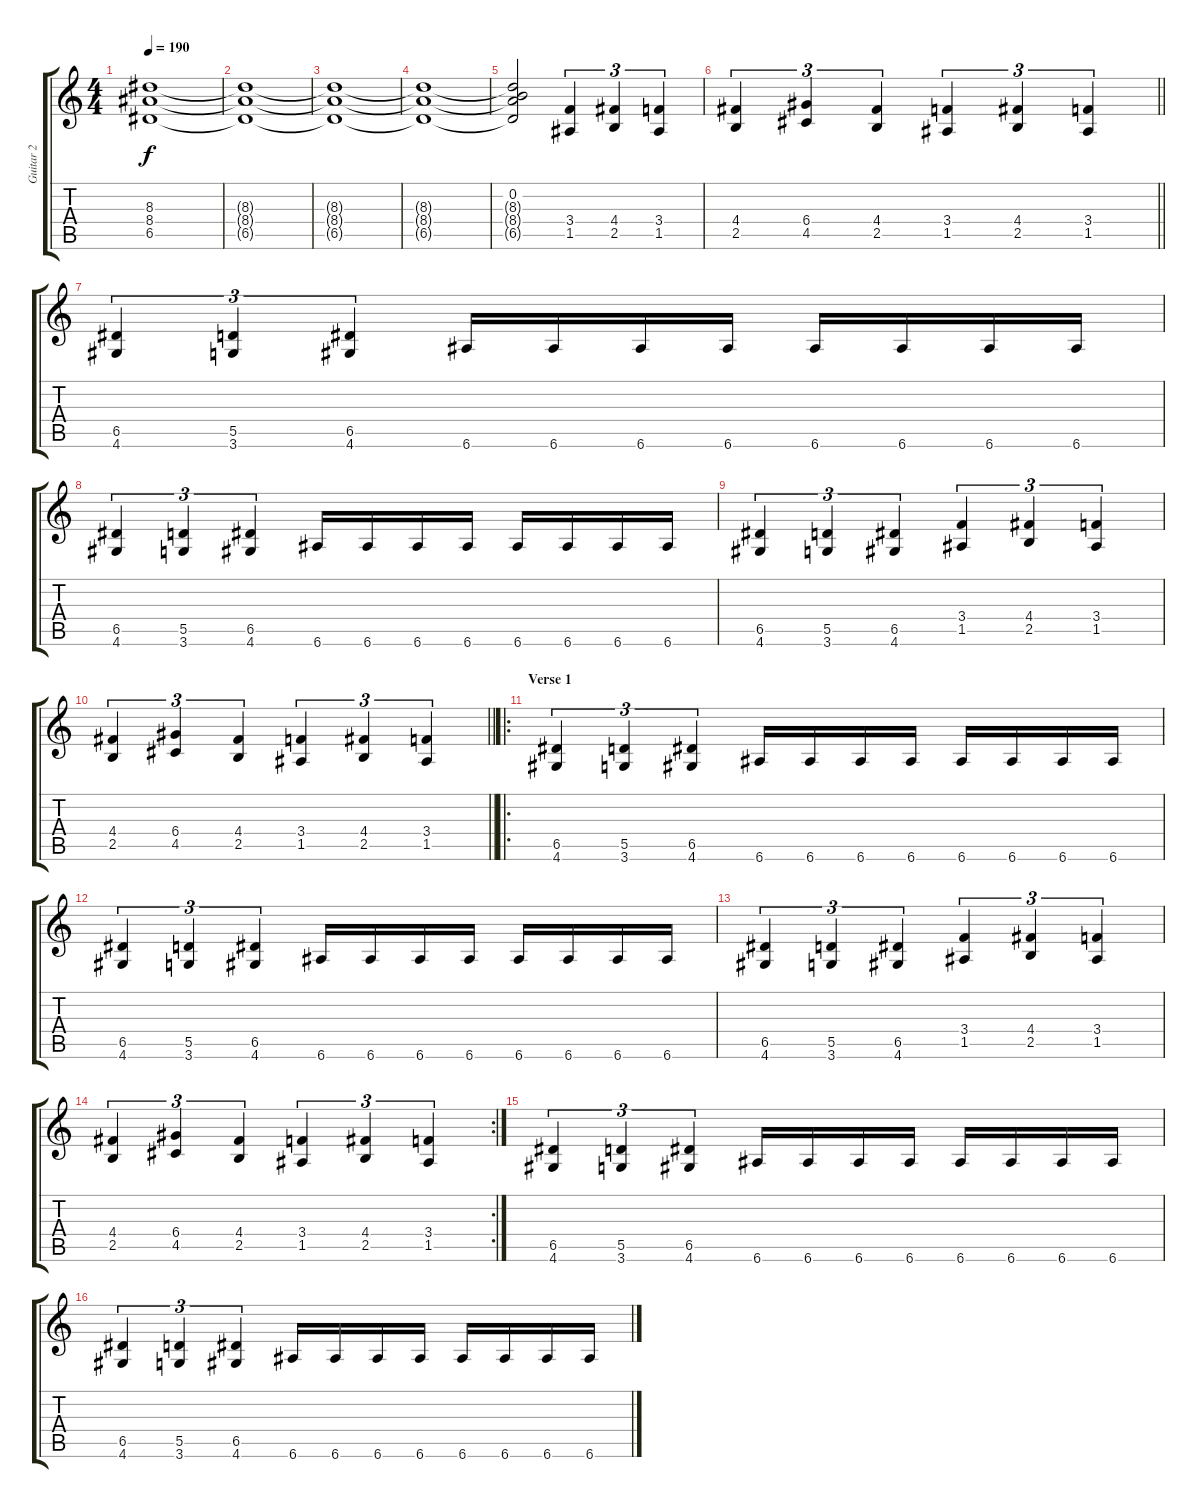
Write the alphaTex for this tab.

\track ("Guitar 2" "Guitar 2") {instrument distortionguitar}
\staff {score tabs}
\tuning (E4 B3 G3 D3 A2 E2) {hide}
\ts (4 4)
\tempo 190
\clef g2
\ks c
(8.3 8.4 6.5).1{dy f} |
(8.3{t} 8.4{t} 6.5{t}).1 |
(8.3{t} 8.4{t} 6.5{t}).1 |
(8.3{t} 8.4{t} 6.5{t}).1 |
(0.2 8.3{t} 8.4{t} 6.5{t}).2 (3.4 1.5).4{tu (3 2)} (4.4 2.5).4{tu (3 2)} (3.4 1.5).4{tu (3 2)} |
\barLineRight lightlight
(4.4 2.5).4{tu (3 2)} (6.4 4.5).4{tu (3 2)} (4.4 2.5).4{tu (3 2)} (3.4 1.5).4{tu (3 2)} (4.4 2.5).4{tu (3 2)} (3.4 1.5).4{tu (3 2)} |
\section ("" "")
(6.5 4.6).4{tu (3 2)} (5.5 3.6).4{tu (3 2)} (6.5 4.6).4{tu (3 2)} 6.6.16 6.6.16 6.6.16 6.6.16 6.6.16 6.6.16 6.6.16 6.6.16 |
(6.5 4.6).4{tu (3 2)} (5.5 3.6).4{tu (3 2)} (6.5 4.6).4{tu (3 2)} 6.6.16 6.6.16 6.6.16 6.6.16 6.6.16 6.6.16 6.6.16 6.6.16 |
(6.5 4.6).4{tu (3 2)} (5.5 3.6).4{tu (3 2)} (6.5 4.6).4{tu (3 2)} (3.4 1.5).4{tu (3 2)} (4.4 2.5).4{tu (3 2)} (3.4 1.5).4{tu (3 2)} |
\barLineRight lightlight
(4.4 2.5).4{tu (3 2)} (6.4 4.5).4{tu (3 2)} (4.4 2.5).4{tu (3 2)} (3.4 1.5).4{tu (3 2)} (4.4 2.5).4{tu (3 2)} (3.4 1.5).4{tu (3 2)} |
\ro
\section ("" "Verse 1")
(6.5 4.6).4{tu (3 2)} (5.5 3.6).4{tu (3 2)} (6.5 4.6).4{tu (3 2)} 6.6.16 6.6.16 6.6.16 6.6.16 6.6.16 6.6.16 6.6.16 6.6.16 |
(6.5 4.6).4{tu (3 2)} (5.5 3.6).4{tu (3 2)} (6.5 4.6).4{tu (3 2)} 6.6.16 6.6.16 6.6.16 6.6.16 6.6.16 6.6.16 6.6.16 6.6.16 |
(6.5 4.6).4{tu (3 2)} (5.5 3.6).4{tu (3 2)} (6.5 4.6).4{tu (3 2)} (3.4 1.5).4{tu (3 2)} (4.4 2.5).4{tu (3 2)} (3.4 1.5).4{tu (3 2)} |
\rc 2
(4.4 2.5).4{tu (3 2)} (6.4 4.5).4{tu (3 2)} (4.4 2.5).4{tu (3 2)} (3.4 1.5).4{tu (3 2)} (4.4 2.5).4{tu (3 2)} (3.4 1.5).4{tu (3 2)} |
(6.5 4.6).4{tu (3 2)} (5.5 3.6).4{tu (3 2)} (6.5 4.6).4{tu (3 2)} 6.6.16 6.6.16 6.6.16 6.6.16 6.6.16 6.6.16 6.6.16 6.6.16 |
(6.5 4.6).4{tu (3 2)} (5.5 3.6).4{tu (3 2)} (6.5 4.6).4{tu (3 2)} 6.6.16 6.6.16 6.6.16 6.6.16 6.6.16 6.6.16 6.6.16 6.6.16
